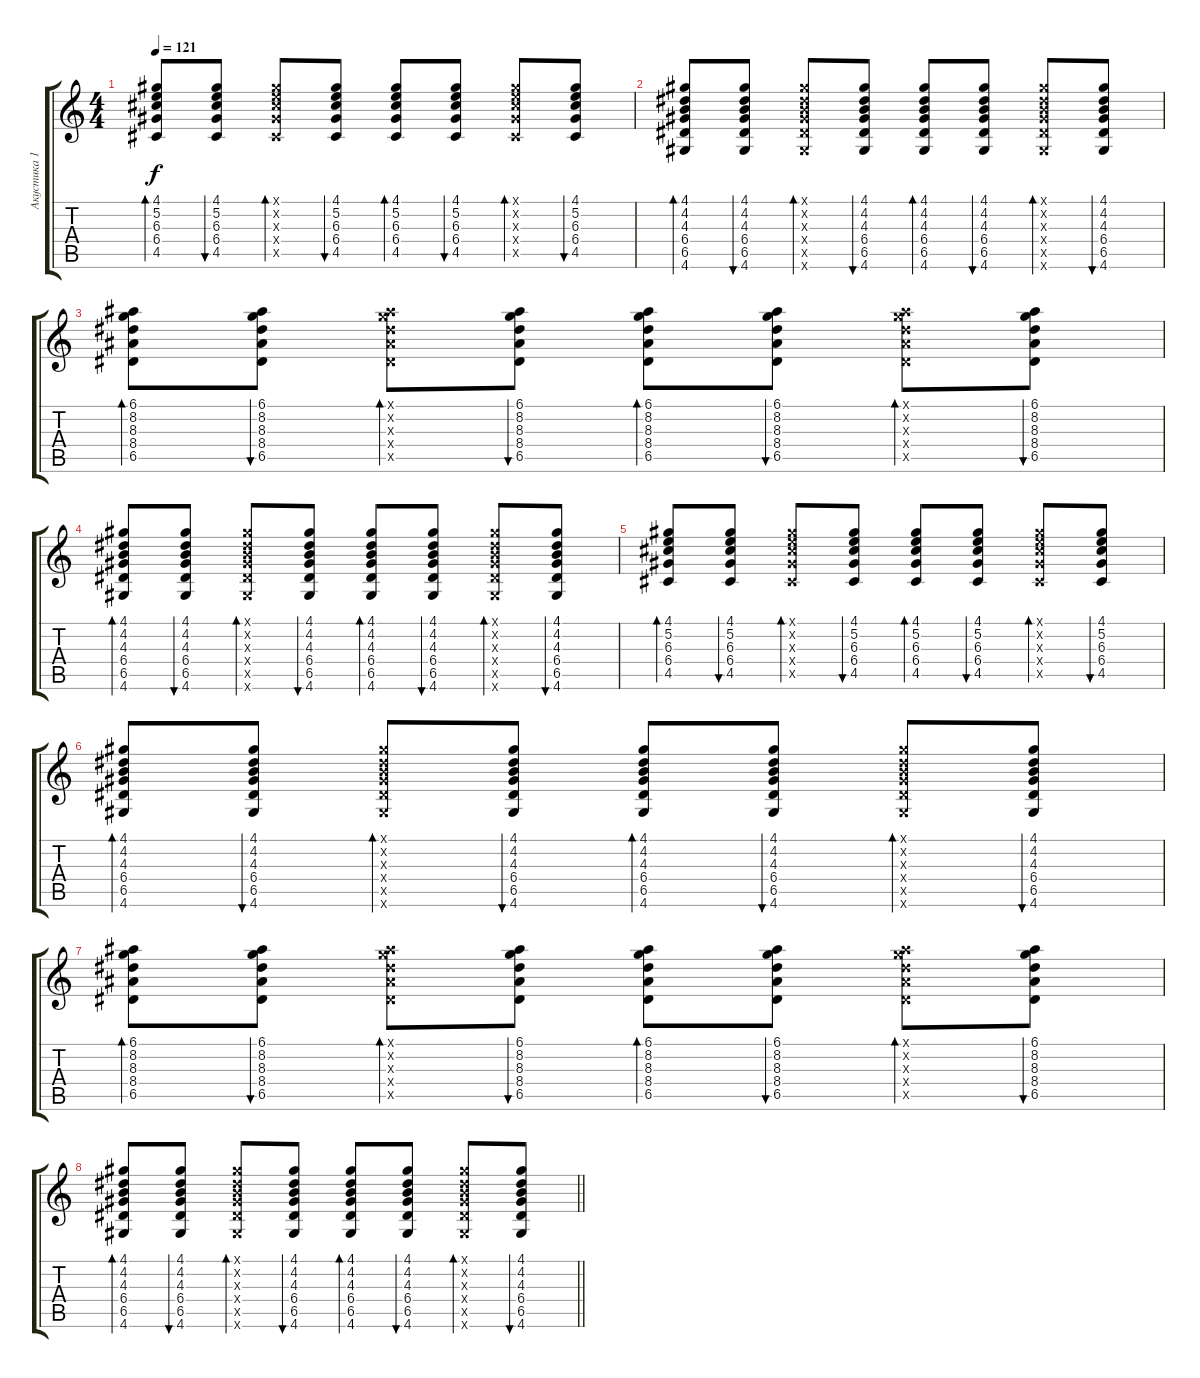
\track ("Акустика 1" "Акустика 1") {instrument acousticguitarsteel}
\staff {score tabs}
\tuning (E4 B3 G3 D3 A2 E2) {hide}
\ts (4 4)
\tempo 121
\clef g2
\ks c
(4.1 5.2 6.3 6.4 4.5).8{bd 30 dy f} (4.1 5.2 6.3 6.4 4.5).8{bu 30} (4.1{x} 5.2{x} 6.3{x} 6.4{x} 4.5{x}).8{bd 30} (4.1 5.2 6.3 6.4 4.5).8{bu 30} (4.1 5.2 6.3 6.4 4.5).8{bd 30} (4.1 5.2 6.3 6.4 4.5).8{bu 30} (4.1{x} 5.2{x} 6.3{x} 6.4{x} 4.5{x}).8{bd 30} (4.1 5.2 6.3 6.4 4.5).8{bu 30} |
(4.1 4.2 4.3 6.4 6.5 4.6).8{bd 30} (4.1 4.2 4.3 6.4 6.5 4.6).8{bu 30} (4.1{x} 4.2{x} 4.3{x} 6.4{x} 6.5{x} 4.6{x}).8{bd 30} (4.1 4.2 4.3 6.4 6.5 4.6).8{bu 30} (4.1 4.2 4.3 6.4 6.5 4.6).8{bd 30} (4.1 4.2 4.3 6.4 6.5 4.6).8{bu 30} (4.1{x} 4.2{x} 4.3{x} 6.4{x} 6.5{x} 4.6{x}).8{bd 30} (4.1 4.2 4.3 6.4 6.5 4.6).8{bu 30} |
(6.1 8.2 8.3 8.4 6.5).8{bd 30} (6.1 8.2 8.3 8.4 6.5).8{bu 30} (6.1{x} 8.2{x} 8.3{x} 8.4{x} 6.5{x}).8{bd 30} (6.1 8.2 8.3 8.4 6.5).8{bu 30} (6.1 8.2 8.3 8.4 6.5).8{bd 30} (6.1 8.2 8.3 8.4 6.5).8{bu 30} (6.1{x} 8.2{x} 8.3{x} 8.4{x} 6.5{x}).8{bd 30} (6.1 8.2 8.3 8.4 6.5).8{bu 30} |
(4.1 4.2 4.3 6.4 6.5 4.6).8{bd 30} (4.1 4.2 4.3 6.4 6.5 4.6).8{bu 30} (4.1{x} 4.2{x} 4.3{x} 6.4{x} 6.5{x} 4.6{x}).8{bd 30} (4.1 4.2 4.3 6.4 6.5 4.6).8{bu 30} (4.1 4.2 4.3 6.4 6.5 4.6).8{bd 30} (4.1 4.2 4.3 6.4 6.5 4.6).8{bu 30} (4.1{x} 4.2{x} 4.3{x} 6.4{x} 6.5{x} 4.6{x}).8{bd 30} (4.1 4.2 4.3 6.4 6.5 4.6).8{bu 30} |
(4.1 5.2 6.3 6.4 4.5).8{bd 30} (4.1 5.2 6.3 6.4 4.5).8{bu 30} (4.1{x} 5.2{x} 6.3{x} 6.4{x} 4.5{x}).8{bd 30} (4.1 5.2 6.3 6.4 4.5).8{bu 30} (4.1 5.2 6.3 6.4 4.5).8{bd 30} (4.1 5.2 6.3 6.4 4.5).8{bu 30} (4.1{x} 5.2{x} 6.3{x} 6.4{x} 4.5{x}).8{bd 30} (4.1 5.2 6.3 6.4 4.5).8{bu 30} |
(4.1 4.2 4.3 6.4 6.5 4.6).8{bd 30} (4.1 4.2 4.3 6.4 6.5 4.6).8{bu 30} (4.1{x} 4.2{x} 4.3{x} 6.4{x} 6.5{x} 4.6{x}).8{bd 30} (4.1 4.2 4.3 6.4 6.5 4.6).8{bu 30} (4.1 4.2 4.3 6.4 6.5 4.6).8{bd 30} (4.1 4.2 4.3 6.4 6.5 4.6).8{bu 30} (4.1{x} 4.2{x} 4.3{x} 6.4{x} 6.5{x} 4.6{x}).8{bd 30} (4.1 4.2 4.3 6.4 6.5 4.6).8{bu 30} |
(6.1 8.2 8.3 8.4 6.5).8{bd 30} (6.1 8.2 8.3 8.4 6.5).8{bu 30} (6.1{x} 8.2{x} 8.3{x} 8.4{x} 6.5{x}).8{bd 30} (6.1 8.2 8.3 8.4 6.5).8{bu 30} (6.1 8.2 8.3 8.4 6.5).8{bd 30} (6.1 8.2 8.3 8.4 6.5).8{bu 30} (6.1{x} 8.2{x} 8.3{x} 8.4{x} 6.5{x}).8{bd 30} (6.1 8.2 8.3 8.4 6.5).8{bu 30} |
\barLineRight lightlight
(4.1 4.2 4.3 6.4 6.5 4.6).8{bd 30} (4.1 4.2 4.3 6.4 6.5 4.6).8{bu 30} (4.1{x} 4.2{x} 4.3{x} 6.4{x} 6.5{x} 4.6{x}).8{bd 30} (4.1 4.2 4.3 6.4 6.5 4.6).8{bu 30} (4.1 4.2 4.3 6.4 6.5 4.6).8{bd 30} (4.1 4.2 4.3 6.4 6.5 4.6).8{bu 30} (4.1{x} 4.2{x} 4.3{x} 6.4{x} 6.5{x} 4.6{x}).8{bd 30} (4.1 4.2 4.3 6.4 6.5 4.6).8{bu 30}
